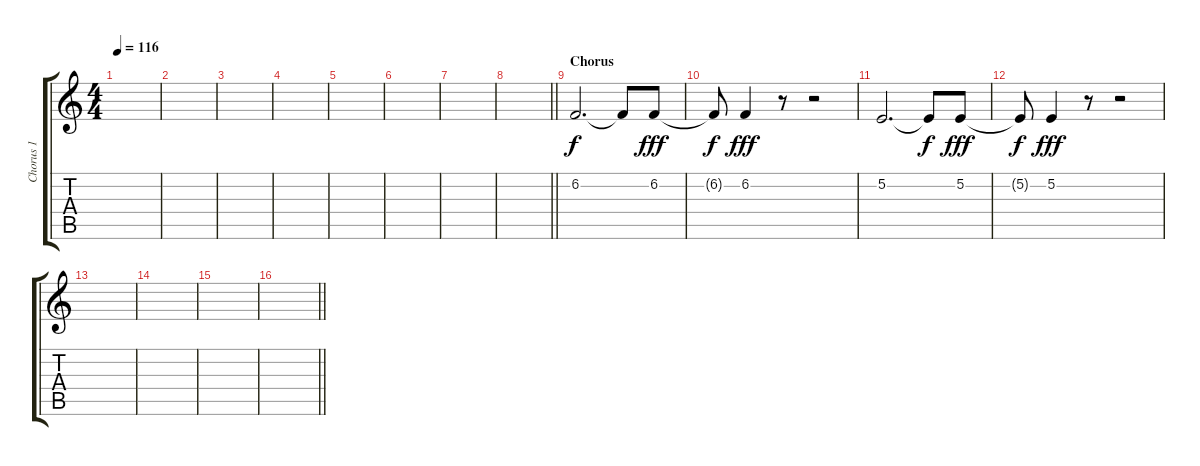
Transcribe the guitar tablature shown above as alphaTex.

\track ("Chorus 1" "Chorus 1") {instrument choiraahs}
\staff {score tabs}
\tuning (E4 B3 G3 D3 A2 E2) {hide}
\ts (4 4)
\tempo 116
\clef g2
\ks c
|
|
|
|
|
|
|
\barLineRight lightlight
|
\section ("" "Chorus")
6.2.2{d} 6.2{t}.8{dy f} 6.2.8{dy fff} |
6.2{t}.8{dy f} 6.2.4{dy fff} r.8 r.2 |
5.2.2{d} 5.2{t}.8{dy f} 5.2.8{dy fff} |
5.2{t}.8{dy f} 5.2.4{dy fff} r.8 r.2 |
|
|
|
\barLineRight lightlight
